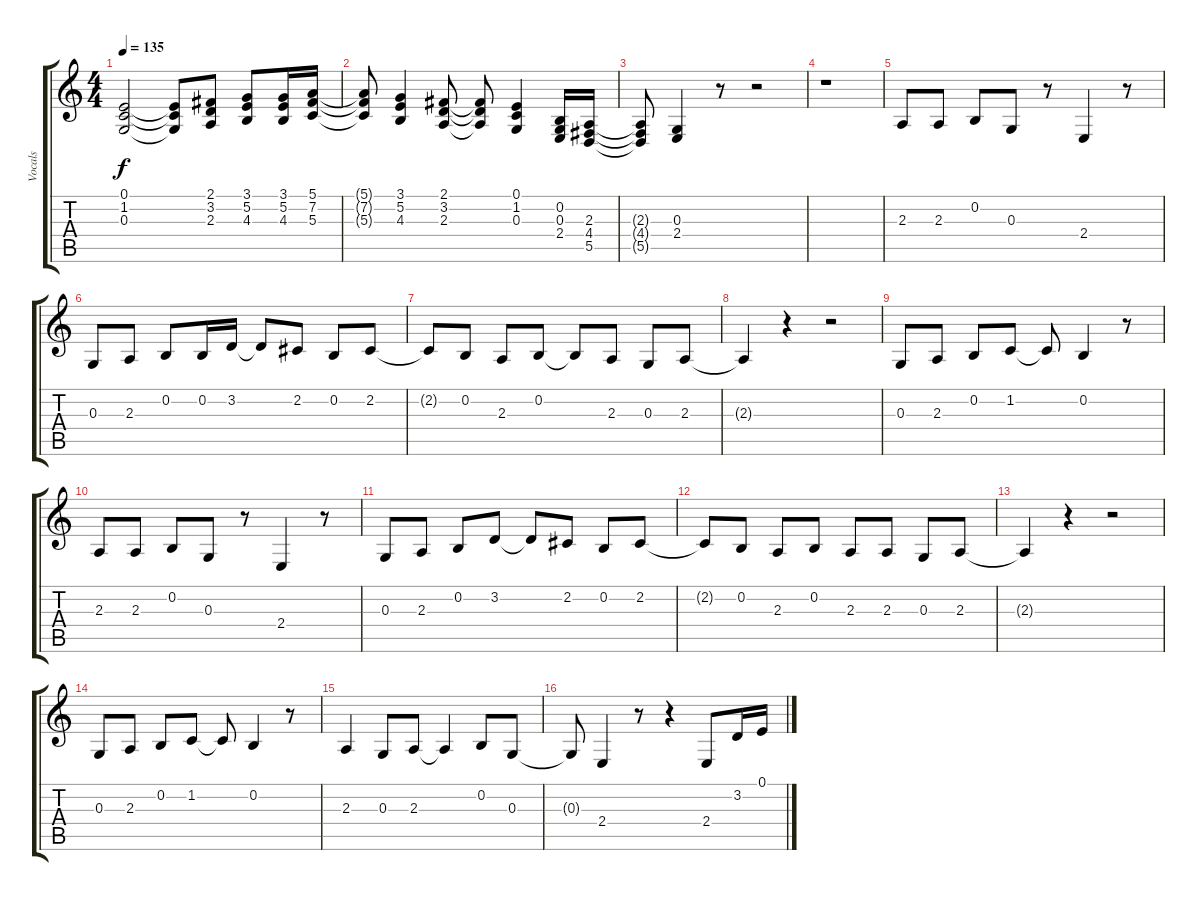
\track ("Vocals" "Vocals") {instrument flute}
\staff {score tabs}
\tuning (E4 B3 G3 D3 A2 E2) {hide}
\ts (4 4)
\tempo 135
\clef g2
\ks c
(0.1 1.2 0.3).2{dy f} (0.1{t} 1.2{t} 0.3{t}).8 (2.1 3.2 2.3).8 (3.1 5.2 4.3).8 (3.1 5.2 4.3).16 (5.1 7.2 5.3).16 |
(5.1{t} 7.2{t} 5.3{t}).8 (3.1 5.2 4.3).4 (2.1 3.2 2.3).8 (2.1{t} 3.2{t} 2.3{t}).8 (0.1 1.2 0.3).4 (0.2 0.3 2.4).16 (2.3 4.4 5.5).16 |
(2.3{t} 4.4{t} 5.5{t}).8 (0.3 2.4).4 r.8 r.2 |
r.1 |
2.3.8 2.3.8 0.2.8 0.3.8 r.8 2.4.4 r.8 |
0.3.8 2.3.8 0.2.8 0.2.16 3.2.16 3.2{t}.8 2.2.8 0.2.8 2.2.8 |
2.2{t}.8 0.2.8 2.3.8 0.2.8 0.2{t}.8 2.3.8 0.3.8 2.3.8 |
2.3{t}.4 r.4 r.2 |
0.3.8 2.3.8 0.2.8 1.2.8 1.2{t}.8 0.2.4 r.8 |
2.3.8 2.3.8 0.2.8 0.3.8 r.8 2.4.4 r.8 |
0.3.8 2.3.8 0.2.8 3.2.8 3.2{t}.8 2.2.8 0.2.8 2.2.8 |
2.2{t}.8 0.2.8 2.3.8 0.2.8 2.3.8 2.3.8 0.3.8 2.3.8 |
2.3{t}.4 r.4 r.2 |
0.3.8 2.3.8 0.2.8 1.2.8 1.2{t}.8 0.2.4 r.8 |
2.3.4 0.3.8 2.3.8 2.3{t}.4 0.2.8 0.3.8 |
0.3{t}.8 2.4.4 r.8 r.4 2.4.8 3.2.16 0.1.16
